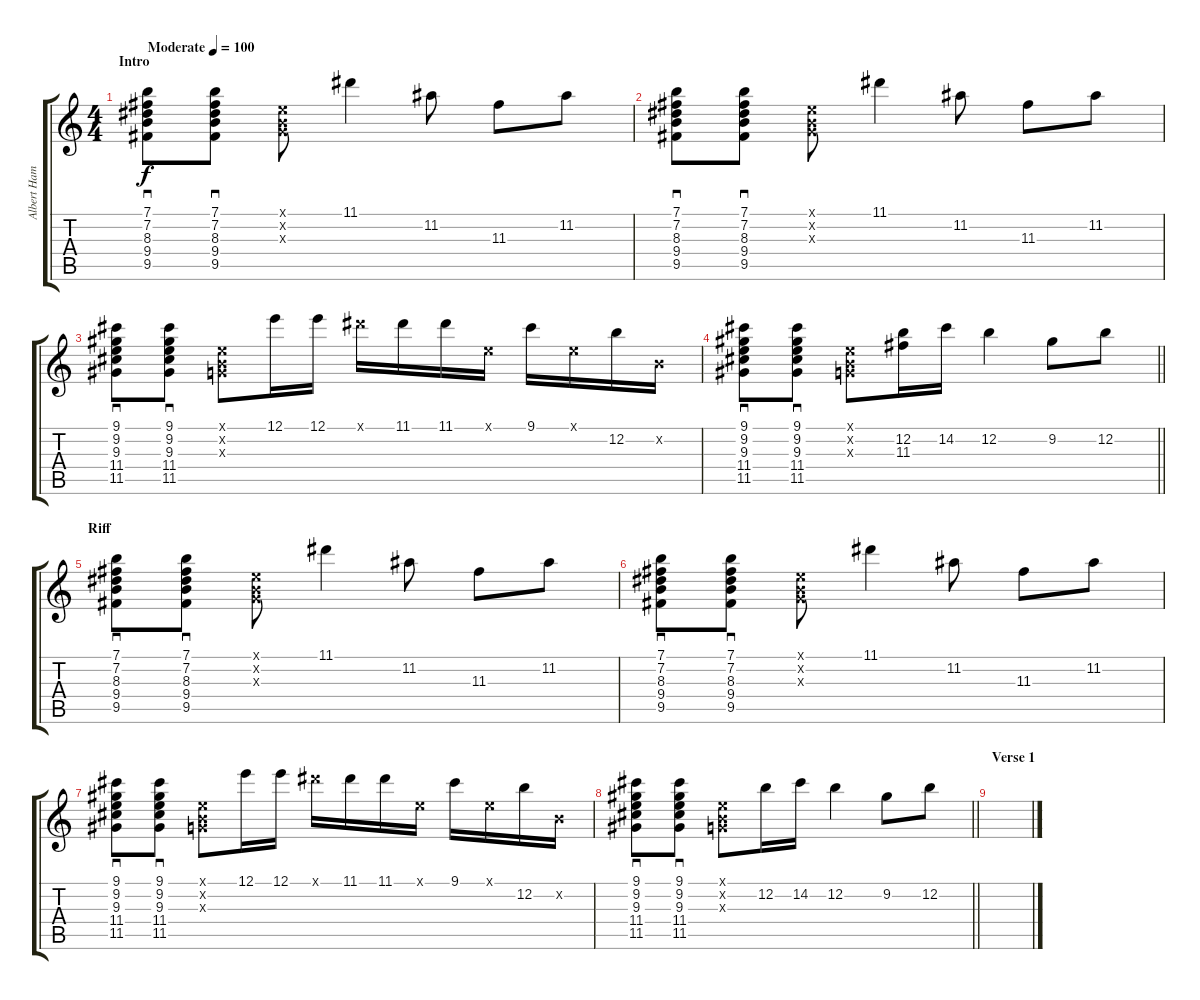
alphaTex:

\track ("Albert Hammond Jr." "Albert Ham") {instrument overdrivenguitar}
\staff {score tabs}
\tuning (E4 B3 G3 D3 A2 E2) {hide}
\ts (4 4)
\section ("" "Intro")
\tempo (100 "Moderate")
\clef g2
\ks c
(7.1 7.2 8.3 9.4 9.5).8{sd dy f instrument overdrivenguitar} (7.1 7.2 8.3 9.4 9.5).8{sd} (0.1{x} 0.2{x} 0.3{x}).8 11.1.4 11.2.8 11.3.8 11.2.8 |
(7.1 7.2 8.3 9.4 9.5).8{sd} (7.1 7.2 8.3 9.4 9.5).8{sd} (0.1{x} 0.2{x} 0.3{x}).8 11.1.4 11.2.8 11.3.8 11.2.8 |
(9.1 9.2 9.3 11.4 11.5).8{sd} (9.1 9.2 9.3 11.4 11.5).8{sd} (0.1{x} 0.2{x} 0.3{x}).8 12.1.16 12.1.16 11.1{x}.16 11.1.16 11.1.16 0.1{x}.16 9.1.16 0.1{x}.16 12.2.16 0.2{x}.16 |
\barLineRight lightlight
(9.1 9.2 9.3 11.4 11.5).8{sd} (9.1 9.2 9.3 11.4 11.5).8{sd} (0.1{x} 0.2{x} 0.3{x}).8 (12.2 11.3).16 14.2.16 12.2.4 9.2.8 12.2.8 |
\section ("" "Riff")
(7.1 7.2 8.3 9.4 9.5).8{sd} (7.1 7.2 8.3 9.4 9.5).8{sd} (0.1{x} 0.2{x} 0.3{x}).8 11.1.4 11.2.8 11.3.8 11.2.8 |
(7.1 7.2 8.3 9.4 9.5).8{sd} (7.1 7.2 8.3 9.4 9.5).8{sd} (0.1{x} 0.2{x} 0.3{x}).8 11.1.4 11.2.8 11.3.8 11.2.8 |
(9.1 9.2 9.3 11.4 11.5).8{sd} (9.1 9.2 9.3 11.4 11.5).8{sd} (0.1{x} 0.2{x} 0.3{x}).8 12.1.16 12.1.16 11.1{x}.16 11.1.16 11.1.16 0.1{x}.16 9.1.16 0.1{x}.16 12.2.16 0.2{x}.16 |
\barLineRight lightlight
(9.1 9.2 9.3 11.4 11.5).8{sd} (9.1 9.2 9.3 11.4 11.5).8{sd} (0.1{x} 0.2{x} 0.3{x}).8 12.2.16 14.2.16 12.2.4 9.2.8 12.2.8 |
\section ("" "Verse 1")
